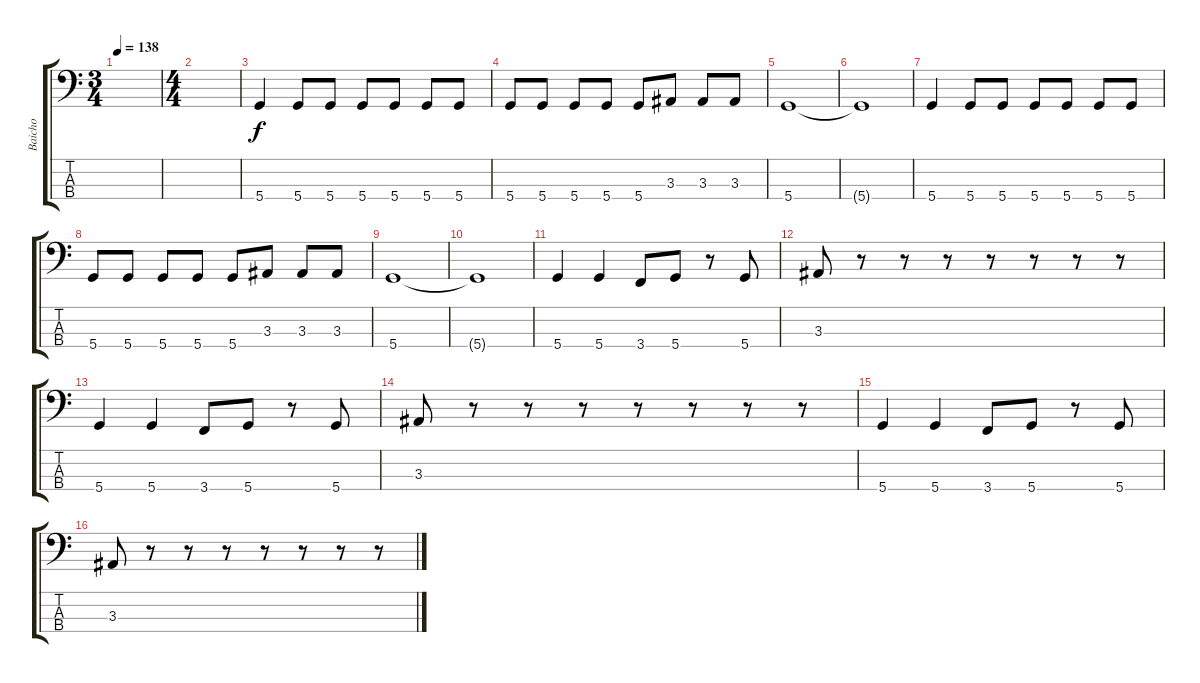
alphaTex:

\track ("Baicho" "Baicho") {instrument electricbasspick}
\staff {score tabs}
\tuning (F2 C2 G1 D1) {hide}
\ts (3 4)
\tempo 138
\clef f4
\ks c
|
\ts (4 4)
|
5.4.4 5.4.8 5.4.8 5.4.8 5.4.8 5.4.8 5.4.8 |
5.4.8 5.4.8 5.4.8 5.4.8 5.4.8 3.3.8 3.3.8 3.3.8 |
5.4.1 |
5.4{t}.1 |
5.4.4 5.4.8 5.4.8 5.4.8 5.4.8 5.4.8 5.4.8 |
5.4.8 5.4.8 5.4.8 5.4.8 5.4.8 3.3.8 3.3.8 3.3.8 |
5.4.1 |
5.4{t}.1 |
5.4.4 5.4.4 3.4.8 5.4.8 r.8 5.4.8 |
3.3.8 r.8 r.8 r.8 r.8 r.8 r.8 r.8 |
5.4.4 5.4.4 3.4.8 5.4.8 r.8 5.4.8 |
3.3.8 r.8 r.8 r.8 r.8 r.8 r.8 r.8 |
5.4.4 5.4.4 3.4.8 5.4.8 r.8 5.4.8 |
3.3.8 r.8 r.8 r.8 r.8 r.8 r.8 r.8
